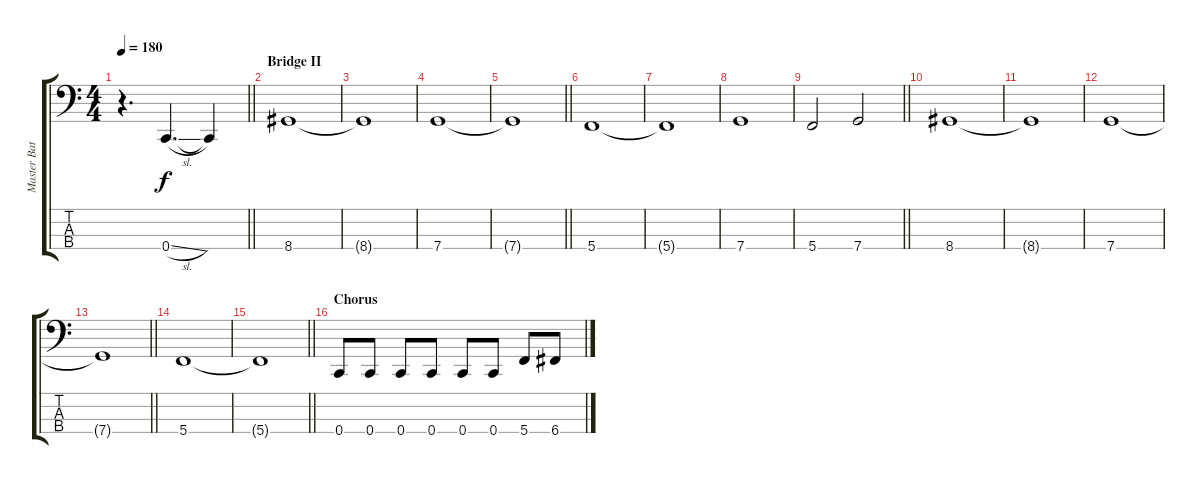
\track ("Master Bates" "Master Bat") {instrument electricbassfinger}
\staff {score tabs}
\tuning (F2 C2 G1 C1) {hide}
\ts (4 4)
\tempo 180
\clef f4
\barLineRight lightlight
\ks c
r.4{d dy f} 0.4{sl}.4{d} 0.4{t}.4 |
\section ("" "Bridge II")
8.4.1 |
8.4{t}.1 |
7.4.1 |
\barLineRight lightlight
7.4{t}.1 |
\section ("" "")
5.4.1 |
5.4{t}.1 |
7.4.1 |
\barLineRight lightlight
5.4.2 7.4.2 |
\section ("" "")
8.4.1 |
8.4{t}.1 |
7.4.1 |
\barLineRight lightlight
7.4{t}.1 |
\section ("" "")
5.4.1 |
\barLineRight lightlight
5.4{t}.1 |
\section ("" "Chorus")
0.4.8 0.4.8 0.4.8 0.4.8 0.4.8 0.4.8 5.4.8 6.4.8
